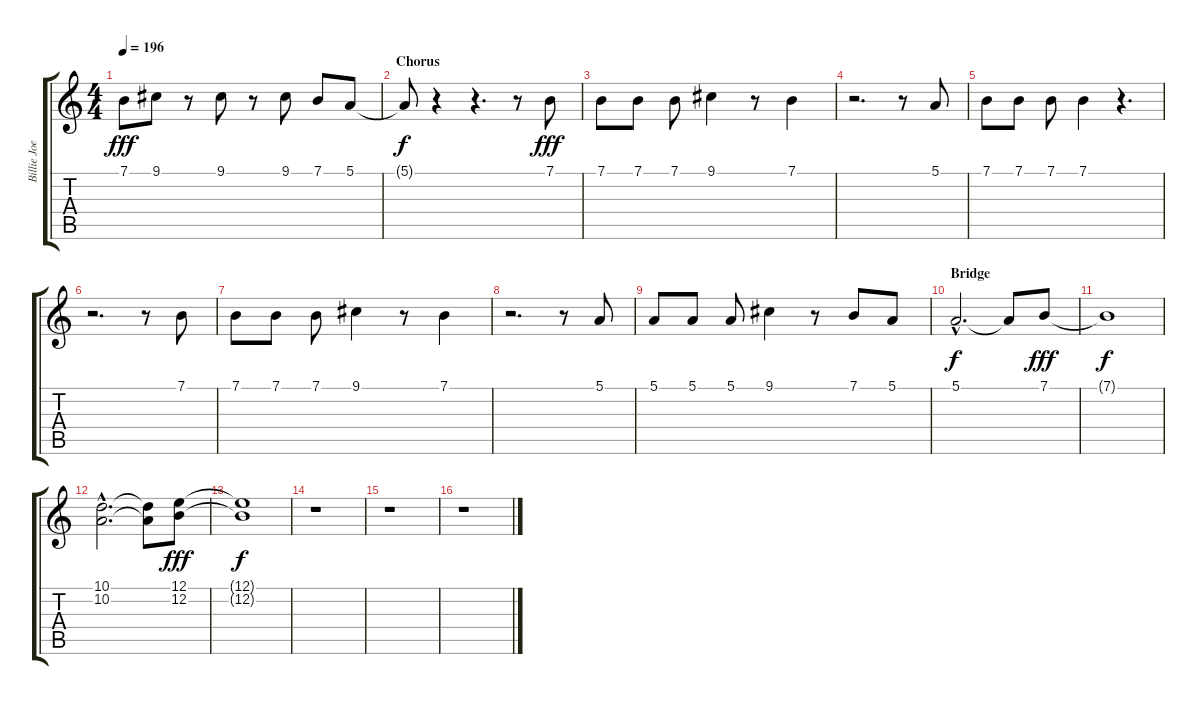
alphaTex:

\track ("Billie Joe Armstrong (Voice)" "Billie Joe") {instrument lead6voice}
\staff {score tabs}
\tuning (E4 B3 G3 D3 A2 E2) {hide}
\ts (4 4)
\tempo 196
\clef g2
\ks c
7.1.8{dy fff} 9.1.8 r.8 9.1.8 r.8 9.1.8 7.1.8 5.1.8 |
\section ("" "Chorus")
5.1{t}.8{dy f} r.4 r.4{d} r.8 7.1.8{dy fff} |
7.1.8 7.1.8 7.1.8 9.1.4 r.8 7.1.4 |
r.2{d} r.8 5.1.8 |
7.1.8 7.1.8 7.1.8 7.1.4 r.4{d} |
r.2{d} r.8 7.1.8 |
7.1.8 7.1.8 7.1.8 9.1.4 r.8 7.1.4 |
r.2{d} r.8 5.1.8 |
5.1.8 5.1.8 5.1.8 9.1.4 r.8 7.1.8 5.1.8 |
\section ("" "Bridge")
5.1{hac}.2{d dy f} 5.1{t}.8 7.1.8{dy fff} |
7.1{t}.1{dy f} |
(10.1{hac} 10.2{hac}).2{d} (10.1{t} 10.2{t}).8 (12.1 12.2).8{dy fff} |
(12.1{t} 12.2{t}).1{dy f} |
r.1 |
r.1 |
r.1
